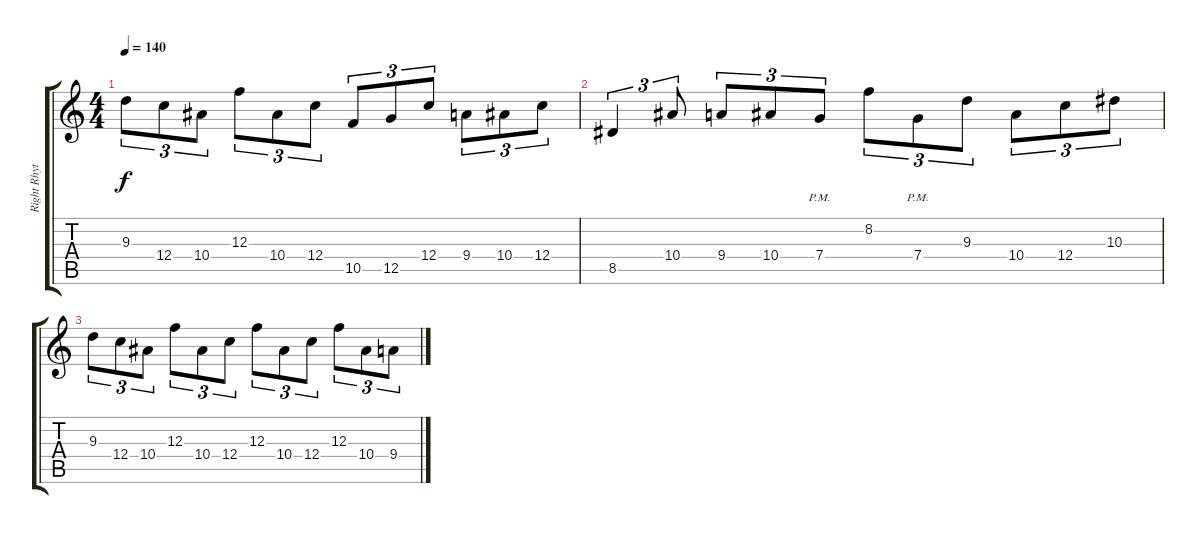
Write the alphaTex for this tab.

\track ("Right Rhythm" "Right Rhyt") {instrument distortionguitar}
\staff {score tabs}
\tuning (D4 A3 F3 C3 G2 C2) {hide}
\ts (4 4)
\tempo 140
\clef g2
\ks c
9.3.8{tu (3 2) dy f} 12.4.8{tu (3 2)} 10.4.8{tu (3 2)} 12.3.8{tu (3 2)} 10.4.8{tu (3 2)} 12.4.8{tu (3 2)} 10.5.8{tu (3 2)} 12.5.8{tu (3 2)} 12.4.8{tu (3 2)} 9.4.8{tu (3 2)} 10.4.8{tu (3 2)} 12.4.8{tu (3 2)} |
8.5.4{tu (3 2)} 10.4.8{tu (3 2)} 9.4.8{tu (3 2)} 10.4.8{tu (3 2)} 7.4{pm}.8{tu (3 2)} 8.2.8{tu (3 2)} 7.4{pm}.8{tu (3 2)} 9.3.8{tu (3 2)} 10.4.8{tu (3 2)} 12.4.8{tu (3 2)} 10.3.8{tu (3 2)} |
9.3.8{tu (3 2)} 12.4.8{tu (3 2)} 10.4.8{tu (3 2)} 12.3.8{tu (3 2)} 10.4.8{tu (3 2)} 12.4.8{tu (3 2)} 12.3.8{tu (3 2)} 10.4.8{tu (3 2)} 12.4.8{tu (3 2)} 12.3.8{tu (3 2)} 10.4.8{tu (3 2)} 9.4.8{tu (3 2)}
